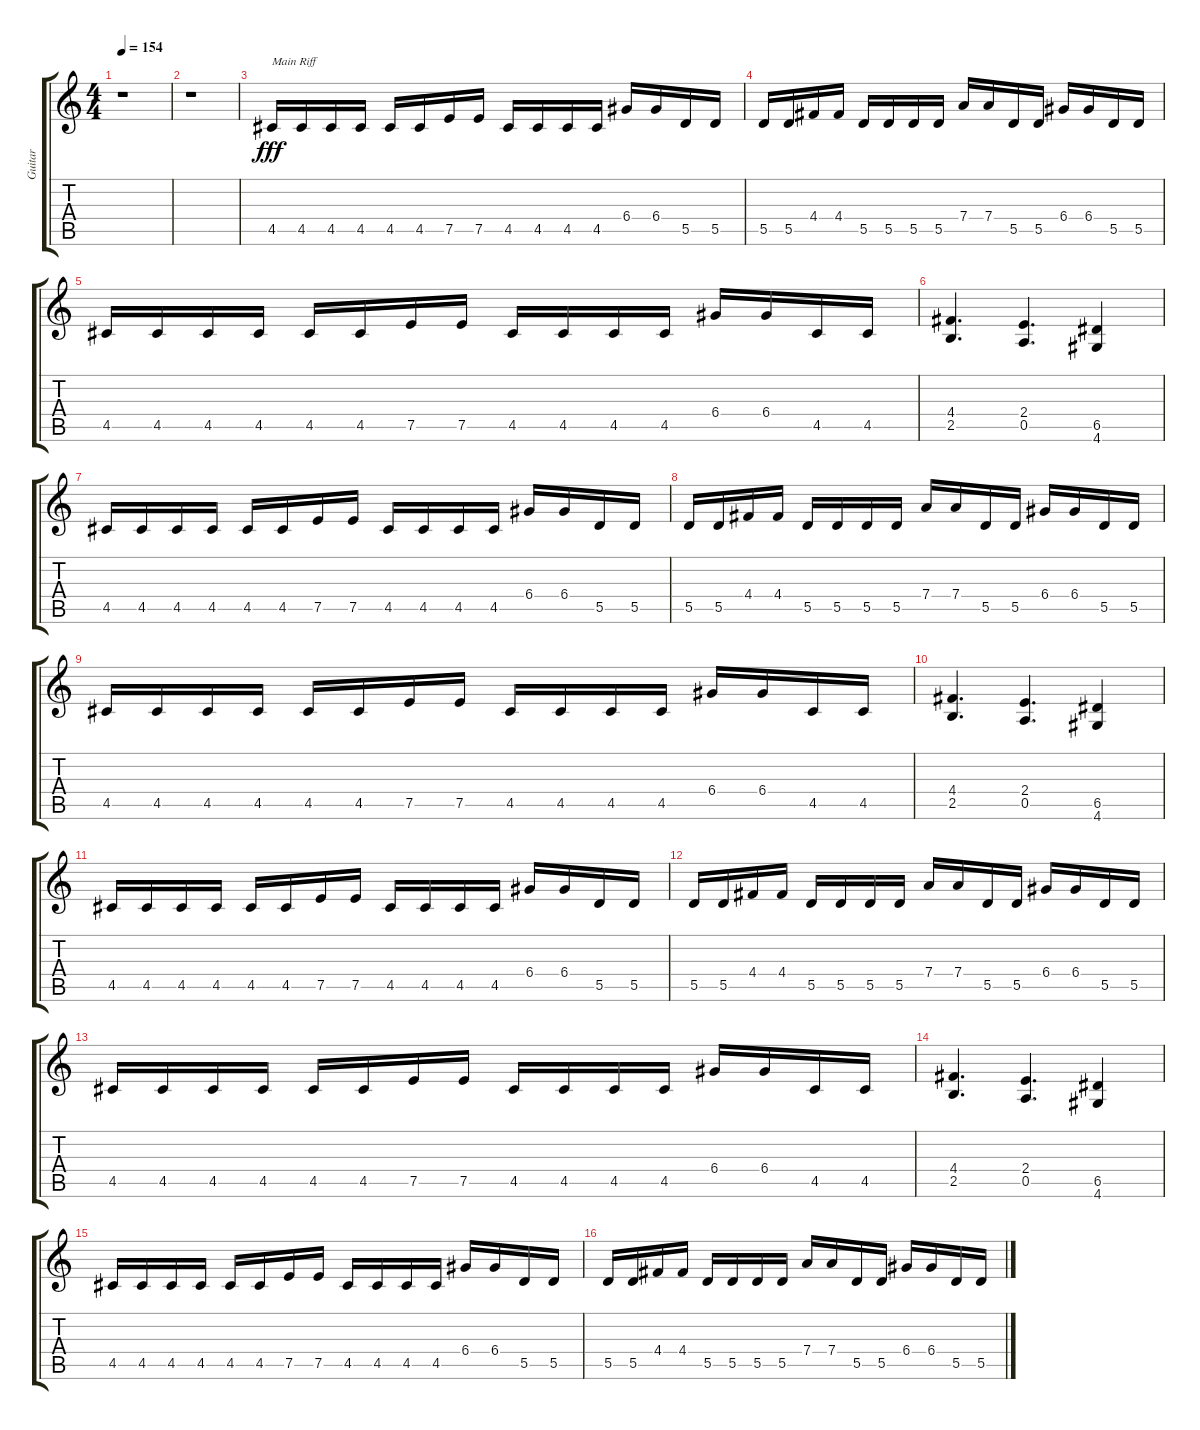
\track ("Guitar" "Guitar") {instrument distortionguitar}
\staff {score tabs}
\tuning (E4 B3 G3 D3 A2 E2) {hide}
\ts (4 4)
\tempo 154
\clef g2
\ks c
r.1{dy fff instrument distortionguitar} |
r.1 |
4.5.16{txt "Main Riff"} 4.5.16 4.5.16 4.5.16 4.5.16 4.5.16 7.5.16 7.5.16 4.5.16 4.5.16 4.5.16 4.5.16 6.4.16 6.4.16 5.5.16 5.5.16 |
5.5.16 5.5.16 4.4.16 4.4.16 5.5.16 5.5.16 5.5.16 5.5.16 7.4.16 7.4.16 5.5.16 5.5.16 6.4.16 6.4.16 5.5.16 5.5.16 |
4.5.16 4.5.16 4.5.16 4.5.16 4.5.16 4.5.16 7.5.16 7.5.16 4.5.16 4.5.16 4.5.16 4.5.16 6.4.16 6.4.16 4.5.16 4.5.16 |
(4.4 2.5).4{d} (2.4 0.5).4{d} (6.5 4.6).4 |
4.5.16 4.5.16 4.5.16 4.5.16 4.5.16 4.5.16 7.5.16 7.5.16 4.5.16 4.5.16 4.5.16 4.5.16 6.4.16 6.4.16 5.5.16 5.5.16 |
5.5.16 5.5.16 4.4.16 4.4.16 5.5.16 5.5.16 5.5.16 5.5.16 7.4.16 7.4.16 5.5.16 5.5.16 6.4.16 6.4.16 5.5.16 5.5.16 |
4.5.16 4.5.16 4.5.16 4.5.16 4.5.16 4.5.16 7.5.16 7.5.16 4.5.16 4.5.16 4.5.16 4.5.16 6.4.16 6.4.16 4.5.16 4.5.16 |
(4.4 2.5).4{d} (2.4 0.5).4{d} (6.5 4.6).4 |
4.5.16 4.5.16 4.5.16 4.5.16 4.5.16 4.5.16 7.5.16 7.5.16 4.5.16 4.5.16 4.5.16 4.5.16 6.4.16 6.4.16 5.5.16 5.5.16 |
5.5.16 5.5.16 4.4.16 4.4.16 5.5.16 5.5.16 5.5.16 5.5.16 7.4.16 7.4.16 5.5.16 5.5.16 6.4.16 6.4.16 5.5.16 5.5.16 |
4.5.16 4.5.16 4.5.16 4.5.16 4.5.16 4.5.16 7.5.16 7.5.16 4.5.16 4.5.16 4.5.16 4.5.16 6.4.16 6.4.16 4.5.16 4.5.16 |
(4.4 2.5).4{d} (2.4 0.5).4{d} (6.5 4.6).4 |
4.5.16 4.5.16 4.5.16 4.5.16 4.5.16 4.5.16 7.5.16 7.5.16 4.5.16 4.5.16 4.5.16 4.5.16 6.4.16 6.4.16 5.5.16 5.5.16 |
5.5.16 5.5.16 4.4.16 4.4.16 5.5.16 5.5.16 5.5.16 5.5.16 7.4.16 7.4.16 5.5.16 5.5.16 6.4.16 6.4.16 5.5.16 5.5.16
